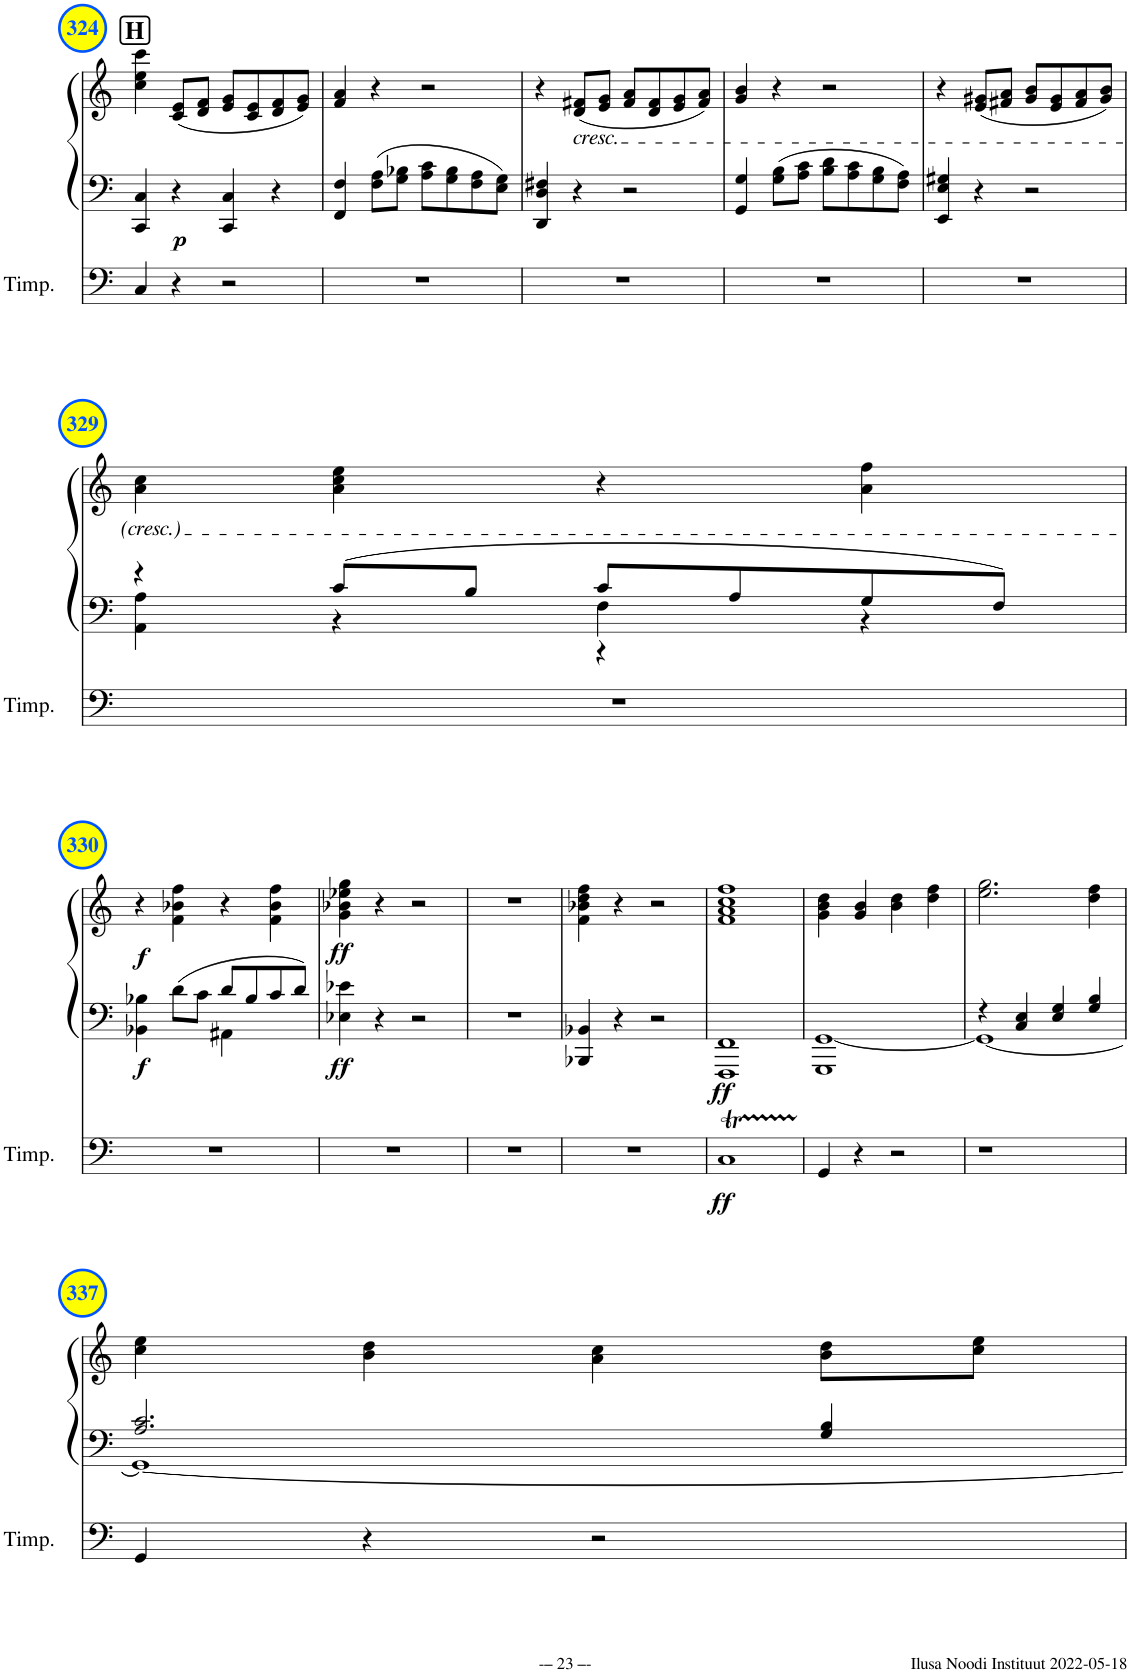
**kern	**dynam	**kern	**kern	**dynam
*part2	*part2	*part1	*part1	*part1
*staff3	*staff3	*staff2	*staff1	*staff1/2
*I"Timpani	*	*I"Piano	*	*
*I'Timp.	*	*I'Pno	*	*
!!LO:PB:g=z
*clefF4	*	*clefF4	*clefG2	*
*k[]	*	*k[]	*k[]	*
*M4/4	*	*M4/4	*M4/4	*
*met(c)	*	*met(c)	*met(c)	*
!!LO:REH:place=s1:a:B:cj:fs=14:t=H
=324	=324	=324	=324	=324
4C/	.	4CC/ 4C/	4cc\ 4ee\ 4ccc\	.
!	!	!	!	!LO:DY:b=2
4r	.	4r	(8c/ 8e/L	p
.	.	.	8d/ 8f/J	.
2r	.	4CC/ 4C/	8e/ 8g/L	.
.	.	.	8c/ 8e/	.
.	.	4r	8d/ 8f/	.
.	.	.	8e/ 8g/J)	.
=325	=325	=325	=325	=325
1r	.	4FF/ 4F/	4f/ 4a/	.
.	.	8F\ 8A\L	4r	.
.	.	8G\ 8B-X\J	.	.
.	.	8A\ 8c\L	2r	.
.	.	8G\ 8B-\	.	.
.	.	8F\ 8A\	.	.
.	.	8E\ 8G\J	.	.
=326	=326	=326	=326	=326
1r	.	4DD/ 4D/ 4F#X/	4r	.
!	!	!	!LO:TX:b:i:t=cresc.	!
.	.	4r	(8d/ 8f#X/L	.
.	.	.	8e/ 8g/J	.
.	.	2r	8f#/ 8a/L	.
.	.	.	8d/ 8f#/	.
.	.	.	8e/ 8g/	.
.	.	.	8f#/ 8a/J)	.
=327	=327	=327	=327	=327
1r	.	4GG/ 4G/	4g/ 4b/	.
.	.	8G\ 8B\L	4r	.
.	.	8A\ 8c\J	.	.
.	.	8B\ 8d\L	2r	.
.	.	8A\ 8c\	.	.
.	.	8G\ 8B\	.	.
.	.	8F\ 8A\J	.	.
=328	=328	=328	=328	=328
1r	.	4EE/ 4E/ 4G#X/	4r	.
.	.	4r	(8e/ 8g#X/L	.
.	.	.	8f#X/ 8a/J	.
.	.	2r	8g#/ 8b/L	.
.	.	.	8e/ 8g#/	.
.	.	.	8f#/ 8a/	.
.	.	.	8g#/ 8b/J)	.
!!LO:LB:g=z
=329	=329	=329	=329	=329
*	*	*^	*	*
*	*	*	*^	*	*
1r	.	4r	4AA\ 4A\	2ryy	4a\ 4cc\	.
.	.	8c/L	4r	.	4a\ 4cc\ 4ee\	.
.	.	8B/J	.	.	.	.
.	.	8c/L	4F\	4r	4r	.
.	.	8A/	.	.	.	.
.	.	8G/	4r	4ryy	4a\ 4ff\	.
.	.	8F/J	.	.	.	.
*	*	*	*v	*v	*	*
!!LO:LB:g=z
=330	=330	=330	=330	=330	=330
!	!	!	!	!	!LO:DY:b=2
!	!	!	!	!	!LO:DY:n=1:b
1r	.	4BB-X\ 4B-X\	2ryy	4r	f f
.	.	8d\L	.	4f\ 4b-X\ 4ff\	.
.	.	8c\J	.	.	.
.	.	8d/L	4AA#X\	4r	.
.	.	8B-/	.	.	.
.	.	8c/	4ryy	4f\ 4b-\ 4ff\	.
.	.	8d/J	.	.	.
*	*	*v	*v	*	*
=331	=331	=331	=331	=331
!	!	!	!	!LO:DY:b=2
!	!	!	!	!LO:DY:n=1:b
1r	.	4E-X\ 4e-X\	4g\ 4b-X\ 4ee-X\ 4gg\	ff ff
.	.	4r	4r	.
.	.	2r	2r	.
=332	=332	=332	=332	=332
1r	.	1r	1r	.
=333	=333	=333	=333	=333
1r	.	4BBB-X/ 4BB-X/	4f\ 4b-X\ 4dd\ 4ff\	.
.	.	4r	4r	.
.	.	2r	2r	.
=334	=334	=334	=334	=334
!	!LO:DY:b	!	!	!LO:DY:b=2
1CT	ff	1FFF 1FF	1f 1a 1cc 1ff	ff
=335	=335	=335	=335	=335
4GG/	.	1GGG [<1GG	4g\ 4b\ 4dd\	.
4r	.	.	4g/ 4b/	.
2r	.	.	4b\ 4dd\	.
.	.	.	4dd\ 4ff\	.
=336	=336	=336	=336	=336
*	*	*^	*	*
1r	.	4r	1GG_	2.ee\ 2.gg\	.
.	.	4C/ 4E/	.	.	.
.	.	4E/ 4G/	.	.	.
.	.	4G/ 4B/	.	4dd\ 4ff\	.
!!LO:LB:g=z
=337	=337	=337	=337	=337	=337
4GG/	.	2.A/ 2.c/	1GG_	4cc\ 4ee\	.
4r	.	.	.	4b\ 4dd\	.
2r	.	.	.	4a\ 4cc\	.
.	.	4G/ 4B/	.	8b\ 8dd\L	.
.	.	.	.	8cc\ 8ee\J	.
*	*	*v	*v	*	*
=	=	=	=	=
*-	*-	*-	*-	*-
